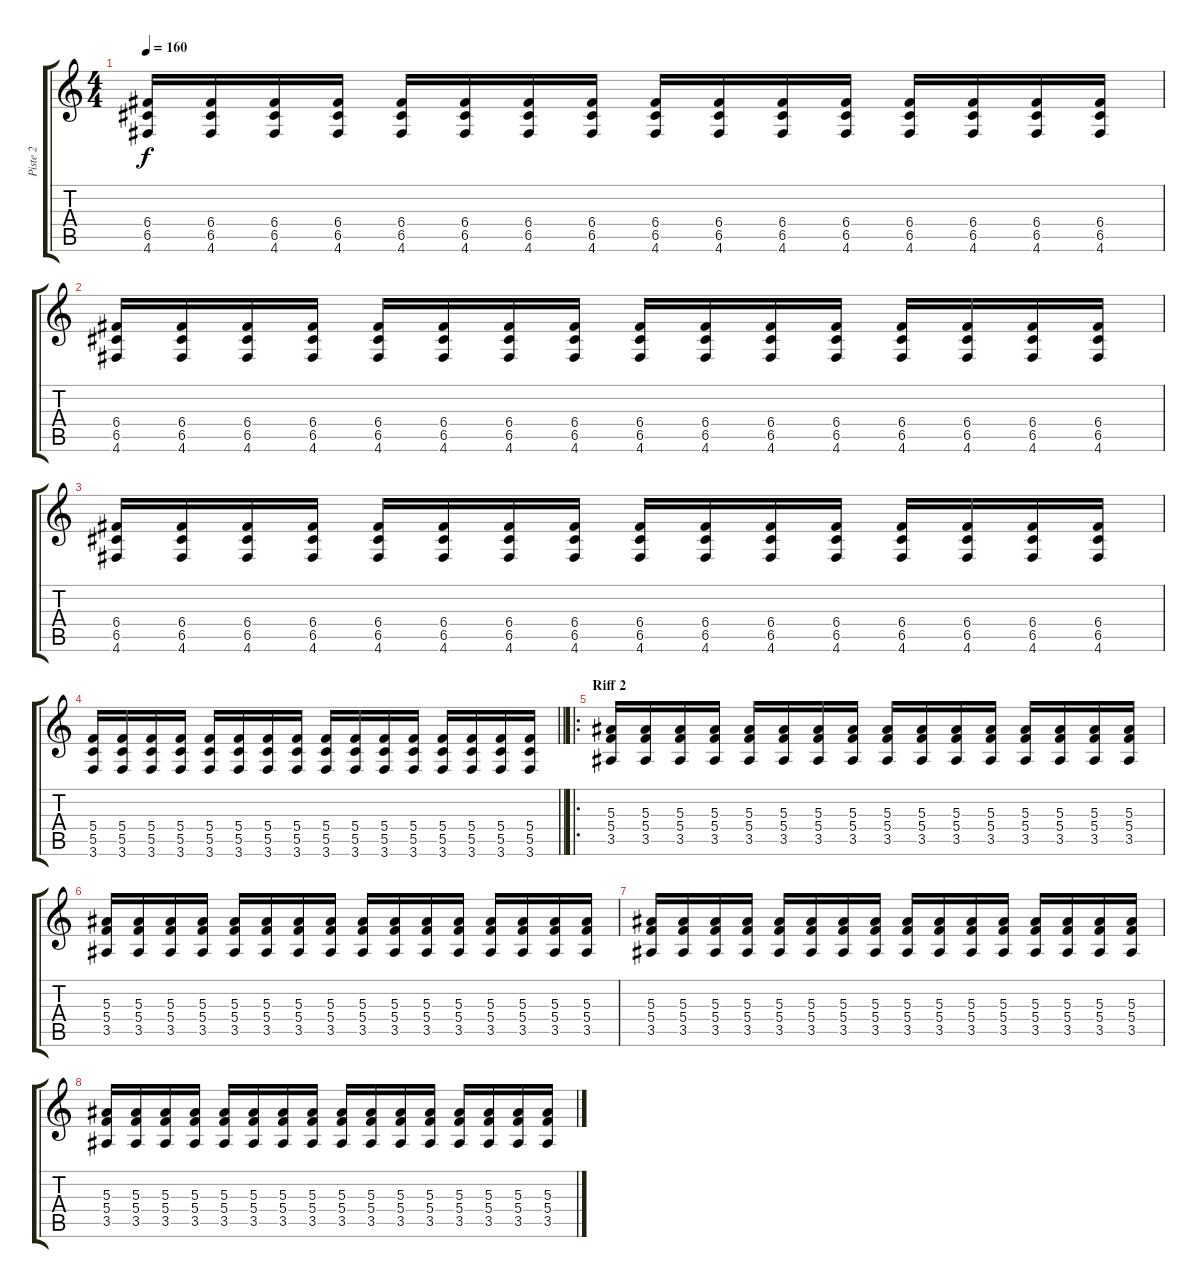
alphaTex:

\track ("Piste 2" "Piste 2") {instrument overdrivenguitar}
\staff {score tabs}
\tuning (D4 A3 F3 C3 G2 D2) {hide}
\ts (4 4)
\tempo 160
\clef g2
\ks c
(6.4 6.5 4.6).16{dy f} (6.4 6.5 4.6).16 (6.4 6.5 4.6).16 (6.4 6.5 4.6).16 (6.4 6.5 4.6).16 (6.4 6.5 4.6).16 (6.4 6.5 4.6).16 (6.4 6.5 4.6).16 (6.4 6.5 4.6).16 (6.4 6.5 4.6).16 (6.4 6.5 4.6).16 (6.4 6.5 4.6).16 (6.4 6.5 4.6).16 (6.4 6.5 4.6).16 (6.4 6.5 4.6).16 (6.4 6.5 4.6).16 |
(6.4 6.5 4.6).16 (6.4 6.5 4.6).16 (6.4 6.5 4.6).16 (6.4 6.5 4.6).16 (6.4 6.5 4.6).16 (6.4 6.5 4.6).16 (6.4 6.5 4.6).16 (6.4 6.5 4.6).16 (6.4 6.5 4.6).16 (6.4 6.5 4.6).16 (6.4 6.5 4.6).16 (6.4 6.5 4.6).16 (6.4 6.5 4.6).16 (6.4 6.5 4.6).16 (6.4 6.5 4.6).16 (6.4 6.5 4.6).16 |
(6.4 6.5 4.6).16 (6.4 6.5 4.6).16 (6.4 6.5 4.6).16 (6.4 6.5 4.6).16 (6.4 6.5 4.6).16 (6.4 6.5 4.6).16 (6.4 6.5 4.6).16 (6.4 6.5 4.6).16 (6.4 6.5 4.6).16 (6.4 6.5 4.6).16 (6.4 6.5 4.6).16 (6.4 6.5 4.6).16 (6.4 6.5 4.6).16 (6.4 6.5 4.6).16 (6.4 6.5 4.6).16 (6.4 6.5 4.6).16 |
\barLineRight lightlight
(5.4 5.5 3.6).16 (5.4 5.5 3.6).16 (5.4 5.5 3.6).16 (5.4 5.5 3.6).16 (5.4 5.5 3.6).16 (5.4 5.5 3.6).16 (5.4 5.5 3.6).16 (5.4 5.5 3.6).16 (5.4 5.5 3.6).16 (5.4 5.5 3.6).16 (5.4 5.5 3.6).16 (5.4 5.5 3.6).16 (5.4 5.5 3.6).16 (5.4 5.5 3.6).16 (5.4 5.5 3.6).16 (5.4 5.5 3.6).16 |
\ro
\section ("" "Riff 2")
(5.3 5.4 3.5).16 (5.3 5.4 3.5).16 (5.3 5.4 3.5).16 (5.3 5.4 3.5).16 (5.3 5.4 3.5).16 (5.3 5.4 3.5).16 (5.3 5.4 3.5).16 (5.3 5.4 3.5).16 (5.3 5.4 3.5).16 (5.3 5.4 3.5).16 (5.3 5.4 3.5).16 (5.3 5.4 3.5).16 (5.3 5.4 3.5).16 (5.3 5.4 3.5).16 (5.3 5.4 3.5).16 (5.3 5.4 3.5).16 |
(5.3 5.4 3.5).16 (5.3 5.4 3.5).16 (5.3 5.4 3.5).16 (5.3 5.4 3.5).16 (5.3 5.4 3.5).16 (5.3 5.4 3.5).16 (5.3 5.4 3.5).16 (5.3 5.4 3.5).16 (5.3 5.4 3.5).16 (5.3 5.4 3.5).16 (5.3 5.4 3.5).16 (5.3 5.4 3.5).16 (5.3 5.4 3.5).16 (5.3 5.4 3.5).16 (5.3 5.4 3.5).16 (5.3 5.4 3.5).16 |
(5.3 5.4 3.5).16 (5.3 5.4 3.5).16 (5.3 5.4 3.5).16 (5.3 5.4 3.5).16 (5.3 5.4 3.5).16 (5.3 5.4 3.5).16 (5.3 5.4 3.5).16 (5.3 5.4 3.5).16 (5.3 5.4 3.5).16 (5.3 5.4 3.5).16 (5.3 5.4 3.5).16 (5.3 5.4 3.5).16 (5.3 5.4 3.5).16 (5.3 5.4 3.5).16 (5.3 5.4 3.5).16 (5.3 5.4 3.5).16 |
(5.3 5.4 3.5).16 (5.3 5.4 3.5).16 (5.3 5.4 3.5).16 (5.3 5.4 3.5).16 (5.3 5.4 3.5).16 (5.3 5.4 3.5).16 (5.3 5.4 3.5).16 (5.3 5.4 3.5).16 (5.3 5.4 3.5).16 (5.3 5.4 3.5).16 (5.3 5.4 3.5).16 (5.3 5.4 3.5).16 (5.3 5.4 3.5).16 (5.3 5.4 3.5).16 (5.3 5.4 3.5).16 (5.3 5.4 3.5).16
